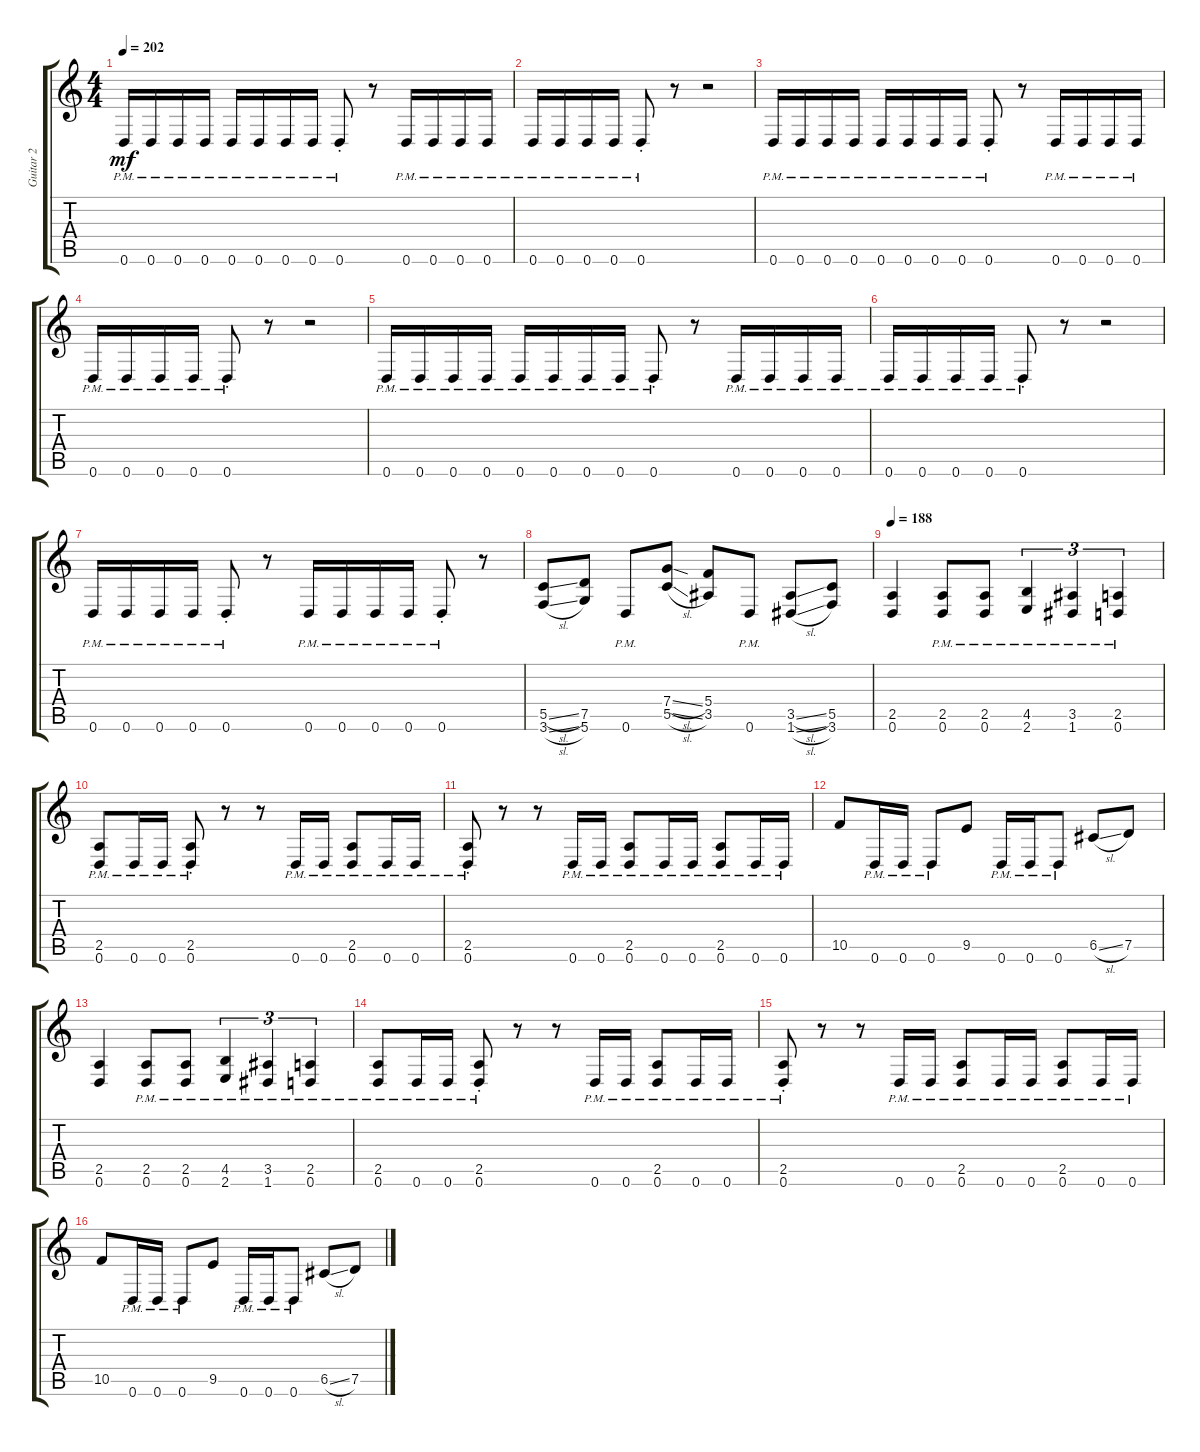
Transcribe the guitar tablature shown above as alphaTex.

\track ("Guitar 2" "Guitar 2") {instrument distortionguitar}
\staff {score tabs}
\tuning (D4 A3 F3 C3 G2 D2) {hide}
\ts (4 4)
\tempo 202
\clef g2
\ks c
0.6{pm}.16{dy mf} 0.6{pm}.16 0.6{pm}.16 0.6{pm}.16 0.6{pm}.16 0.6{pm}.16 0.6{pm}.16 0.6{pm}.16 0.6{pm st}.8 r.8 0.6{pm}.16 0.6{pm}.16 0.6{pm}.16 0.6{pm}.16 |
0.6{pm}.16 0.6{pm}.16 0.6{pm}.16 0.6{pm}.16 0.6{pm st}.8 r.8 r.2 |
0.6{pm}.16 0.6{pm}.16 0.6{pm}.16 0.6{pm}.16 0.6{pm}.16 0.6{pm}.16 0.6{pm}.16 0.6{pm}.16 0.6{pm st}.8 r.8 0.6{pm}.16 0.6{pm}.16 0.6{pm}.16 0.6{pm}.16 |
0.6{pm}.16 0.6{pm}.16 0.6{pm}.16 0.6{pm}.16 0.6{pm st}.8 r.8 r.2 |
0.6{pm}.16 0.6{pm}.16 0.6{pm}.16 0.6{pm}.16 0.6{pm}.16 0.6{pm}.16 0.6{pm}.16 0.6{pm}.16 0.6{pm st}.8 r.8 0.6{pm}.16 0.6{pm}.16 0.6{pm}.16 0.6{pm}.16 |
0.6{pm}.16 0.6{pm}.16 0.6{pm}.16 0.6{pm}.16 0.6{pm st}.8 r.8 r.2 |
0.6{pm}.16 0.6{pm}.16 0.6{pm}.16 0.6{pm}.16 0.6{pm st}.8 r.8 0.6{pm}.16 0.6{pm}.16 0.6{pm}.16 0.6{pm}.16 0.6{pm st}.8 r.8 |
(5.5{sl} 3.6{sl}).8 (7.5 5.6).8 0.6{pm}.8 (7.4{sl} 5.5{sl}).8 (5.4 3.5).8 0.6{pm}.8 (3.5{sl} 1.6{sl}).8 (5.5 3.6).8 |
\tempo 188
(2.5 0.6).4 (2.5{pm} 0.6{pm}).8 (2.5{pm} 0.6{pm}).8 (4.5{pm} 2.6{pm}).4{tu (3 2)} (3.5{pm} 1.6{pm}).4{tu (3 2)} (2.5{pm} 0.6{pm}).4{tu (3 2)} |
(2.5{pm} 0.6{pm}).8 0.6{pm}.16 0.6{pm}.16 (2.5{pm st} 0.6{pm st}).8 r.8 r.8 0.6{pm}.16 0.6{pm}.16 (2.5{pm} 0.6{pm}).8 0.6{pm}.16 0.6{pm}.16 |
(2.5{pm st} 0.6{pm st}).8 r.8 r.8 0.6{pm}.16 0.6{pm}.16 (2.5{pm} 0.6{pm}).8 0.6{pm}.16 0.6{pm}.16 (2.5{pm} 0.6{pm}).8 0.6{pm}.16 0.6{pm}.16 |
10.5.8 0.6{pm}.16 0.6{pm}.16 0.6{pm}.8 9.5.8 0.6{pm}.16 0.6{pm}.16 0.6{pm}.8 6.5{sl}.8 7.5.8 |
(2.5 0.6).4 (2.5{pm} 0.6{pm}).8 (2.5{pm} 0.6{pm}).8 (4.5{pm} 2.6{pm}).4{tu (3 2)} (3.5{pm} 1.6{pm}).4{tu (3 2)} (2.5{pm} 0.6{pm}).4{tu (3 2)} |
(2.5{pm} 0.6{pm}).8 0.6{pm}.16 0.6{pm}.16 (2.5{pm st} 0.6{pm st}).8 r.8 r.8 0.6{pm}.16 0.6{pm}.16 (2.5{pm} 0.6{pm}).8 0.6{pm}.16 0.6{pm}.16 |
(2.5{pm st} 0.6{pm st}).8 r.8 r.8 0.6{pm}.16 0.6{pm}.16 (2.5{pm} 0.6{pm}).8 0.6{pm}.16 0.6{pm}.16 (2.5{pm} 0.6{pm}).8 0.6{pm}.16 0.6{pm}.16 |
10.5.8 0.6{pm}.16 0.6{pm}.16 0.6{pm}.8 9.5.8 0.6{pm}.16 0.6{pm}.16 0.6{pm}.8 6.5{sl}.8 7.5.8
